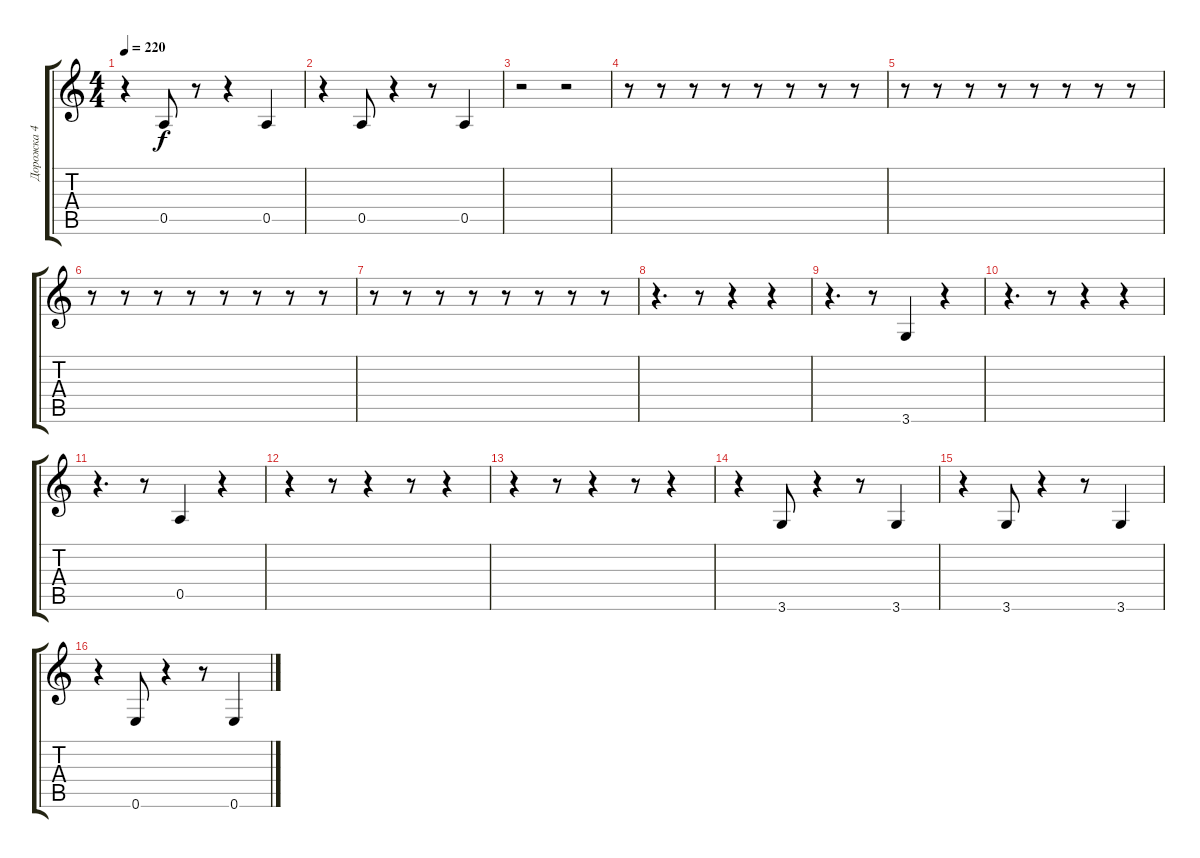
\track ("Дорожка 4" "Дорожка 4") {instrument electricbasspick}
\staff {score tabs}
\tuning (E4 B3 G3 D3 A2 E2) {hide}
\ts (4 4)
\tempo 220
\clef g2
\ks c
r.4{dy f} 0.5.8 r.8 r.4 0.5.4 |
r.4 0.5.8 r.4 r.8 0.5.4 |
r.2 r.2 |
r.8 r.8 r.8 r.8 r.8 r.8 r.8 r.8 |
r.8 r.8 r.8 r.8 r.8 r.8 r.8 r.8 |
r.8 r.8 r.8 r.8 r.8 r.8 r.8 r.8 |
r.8 r.8 r.8 r.8 r.8 r.8 r.8 r.8 |
r.4{d} r.8 r.4 r.4 |
r.4{d} r.8 3.6.4 r.4 |
r.4{d} r.8 r.4 r.4 |
r.4{d} r.8 0.5.4 r.4 |
r.4 r.8 r.4 r.8 r.4 |
r.4 r.8 r.4 r.8 r.4 |
r.4 3.6.8 r.4 r.8 3.6.4 |
r.4 3.6.8 r.4 r.8 3.6.4 |
r.4 0.6.8 r.4 r.8 0.6.4
